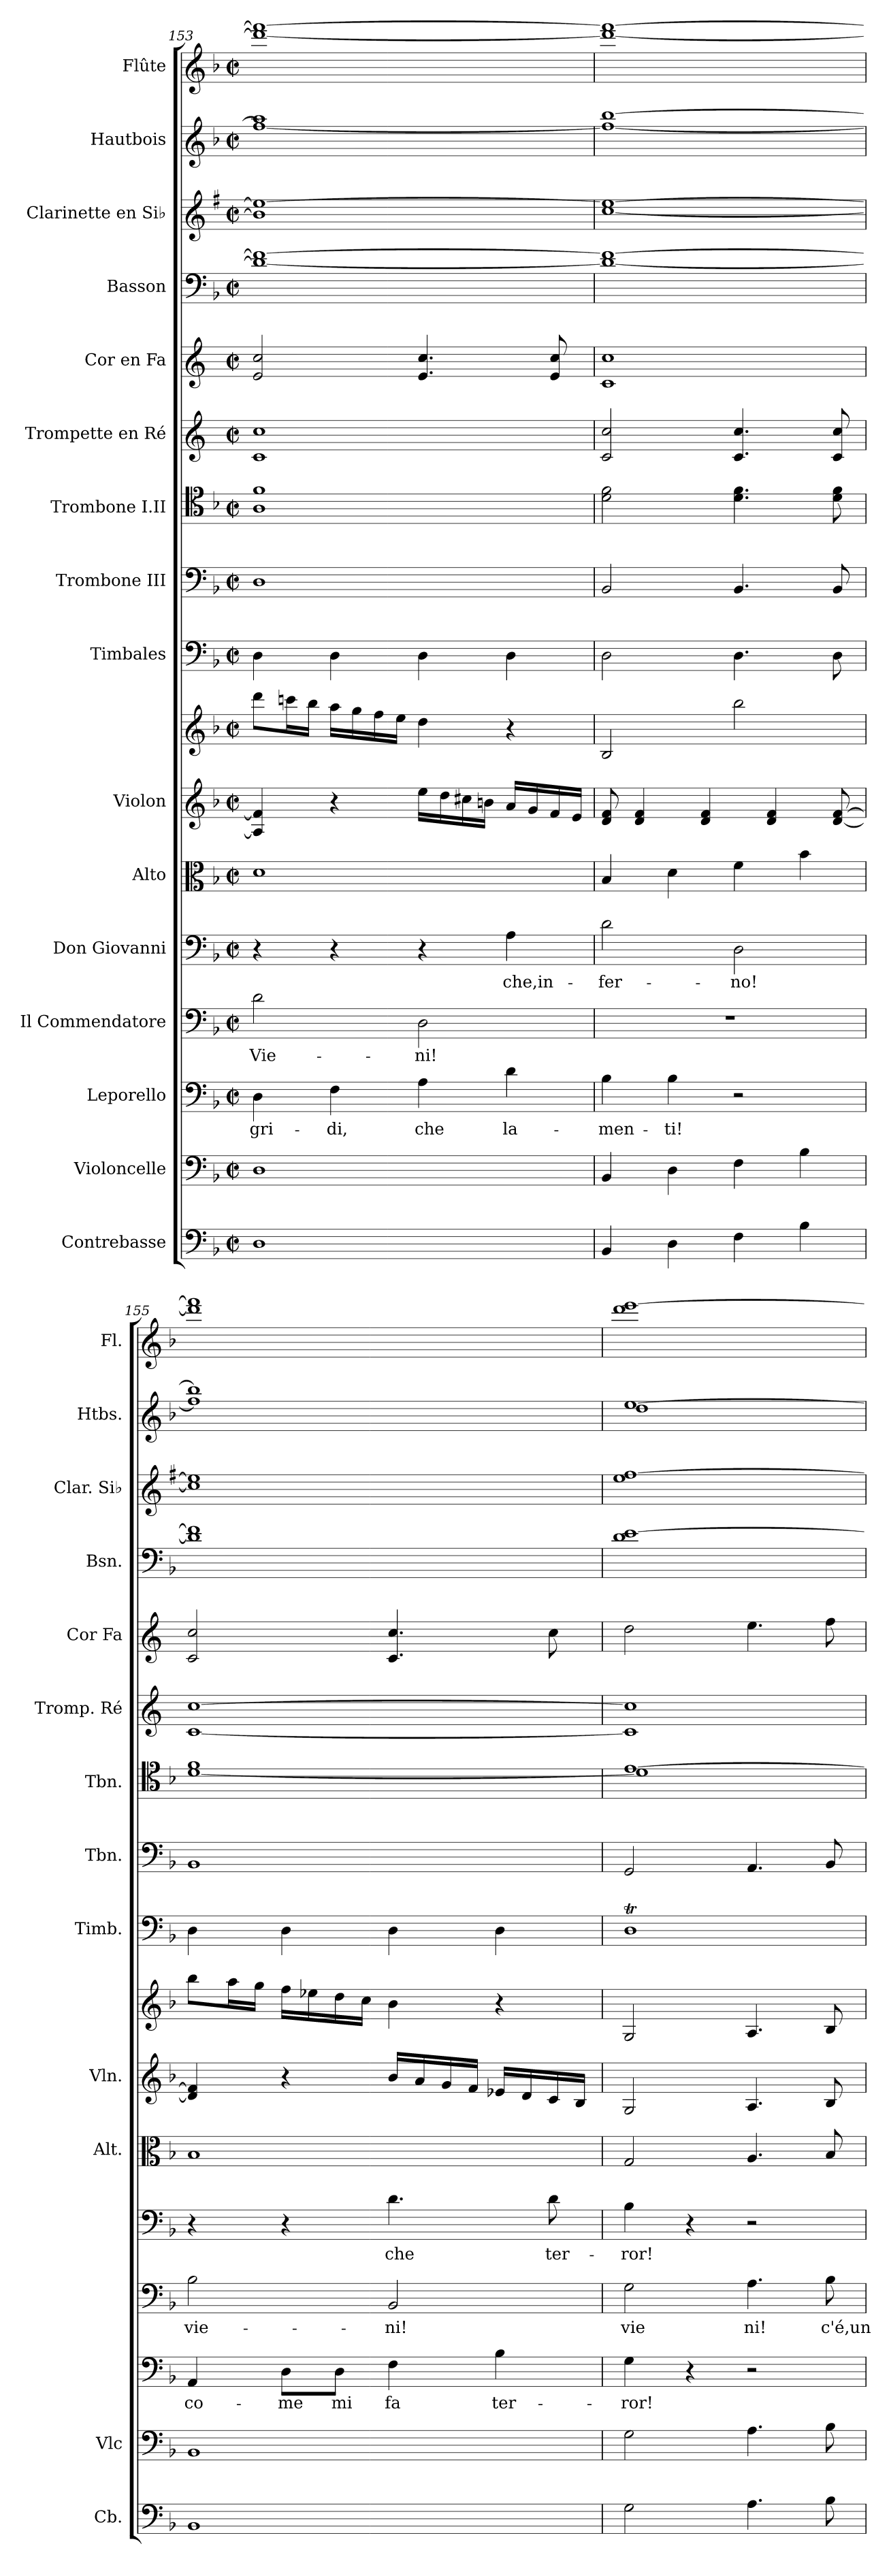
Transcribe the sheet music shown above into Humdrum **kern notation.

**kern	**kern	**kern	**text	**kern	**text	**kern	**text	**kern	**kern	**kern	**kern	**kern	**kern	**kern	**kern	**kern	**kern	**kern	**kern
*part16	*part15	*part14	*part14	*part13	*part13	*part12	*part12	*part11	*part10	*part10	*part9	*part8	*part7	*part6	*part5	*part4	*part3	*part2	*part1
*staff17	*staff16	*staff15	*staff15	*staff14	*staff14	*staff13	*staff13	*staff12	*staff11	*staff10	*staff9	*staff8	*staff7	*staff6	*staff5	*staff4	*staff3	*staff2	*staff1
*I"Contrebasse	*I"Violoncelle	*I"Leporello	*	*I"Il Commendatore	*	*I"Don Giovanni	*	*I"Alto	*I"Violon	*	*I"Timbales	*I"Trombone III	*I"Trombone I.II	*I"Trompette en Ré	*I"Cor en Fa	*I"Basson	*I"Clarinette en Si♭	*I"Hautbois	*I"Flûte
*I'Cb.	*I'Vlc	*	*	*	*	*	*	*I'Alt.	*I'Vln.	*	*I'Timb.	*I'Tbn.	*I'Tbn.	*I'Tromp. Ré	*I'Cor Fa	*I'Bsn.	*I'Clar. Si♭	*I'Htbs.	*I'Fl.
*clefF4	*clefF4	*clefF4	*	*clefF4	*	*clefF4	*	*clefC3	*clefG2	*clefG2	*clefF4	*clefF4	*clefC4	*clefG2	*clefG2	*clefF4	*clefG2	*clefG2	*clefG2
*ITrd7c12	*	*	*	*	*	*	*	*	*	*	*	*	*	*ITrd-1c-2	*ITrd4c7	*	*ITrd1c2	*	*
*k[b-]	*k[b-]	*k[b-]	*	*k[b-]	*	*k[b-]	*	*k[b-]	*k[b-]	*k[b-]	*k[b-]	*k[b-]	*k[b-]	*k[f#c#]	*k[b-]	*k[b-]	*k[b-]	*k[b-]	*k[b-]
*M2/2	*M2/2	*M2/2	*	*M2/2	*	*M2/2	*	*M2/2	*M2/2	*M2/2	*M2/2	*M2/2	*M2/2	*M2/2	*M2/2	*M2/2	*M2/2	*M2/2	*M2/2
*met(c|)	*met(c|)	*met(c|)	*	*met(c|)	*	*met(c|)	*	*met(c|)	*met(c|)	*met(c|)	*met(c|)	*met(c|)	*met(c|)	*met(c|)	*met(c|)	*met(c|)	*met(c|)	*met(c|)	*met(c|)
=153	=153	=153	=153	=153	=153	=153	=153	=153	=153	=153	=153	=153	=153	=153	=153	=153	=153	=153	=153
!	!	!	!LO:LY:b	!	!LO:LY:b	!	!	!	!	!	!	!	!	!	!	!	!	!	!
*	*	*	*	*	*	*	*	*	*	*	*	*	*	*	*	*	*	*^	*
1DD	1D	4D\	gri-	2d\	Vie-	4r	.	1d	4A/] 4f/]	8ddd\L	4D\	1D	1A 1f	1d 1dd	2A/ 2f/	1d_ 1f_	1a] 1dd_	1aa	1ff_	1ddd_ 1fff_
.	.	.	.	.	.	.	.	.	.	16cccn\L	.	.	.	.	.	.	.	.	.	.
.	.	.	.	.	.	.	.	.	.	16bb-\JJ	.	.	.	.	.	.	.	.	.	.
!	!	!	!LO:LY:b	!	!	!	!	!	!	!	!	!	!	!	!	!	!	!	!	!
.	.	4F\	-di,	.	.	4r	.	.	4r	16aa\LL	4D\	.	.	.	.	.	.	.	.	.
.	.	.	.	.	.	.	.	.	.	16gg\	.	.	.	.	.	.	.	.	.	.
.	.	.	.	.	.	.	.	.	.	16ff\	.	.	.	.	.	.	.	.	.	.
.	.	.	.	.	.	.	.	.	.	16ee\JJ	.	.	.	.	.	.	.	.	.	.
!	!	!	!LO:LY:b	!	!LO:LY:b	!	!	!	!	!	!	!	!	!	!	!	!	!	!	!
.	.	4A\	che	2D\	-ni!	4r	.	.	16ee\LL	4dd\	4D\	.	.	.	4.A/ 4.f/	.	.	.	.	.
.	.	.	.	.	.	.	.	.	16dd\	.	.	.	.	.	.	.	.	.	.	.
.	.	.	.	.	.	.	.	.	16cc#X\	.	.	.	.	.	.	.	.	.	.	.
.	.	.	.	.	.	.	.	.	16bn\JJ	.	.	.	.	.	.	.	.	.	.	.
!	!	!	!LO:LY:b	!	!	!	!LO:LY:b	!	!	!	!	!	!	!	!	!	!	!	!	!
.	.	4d\	la-	.	.	4A\	che,in-	.	16a/LL	4r	4D\	.	.	.	.	.	.	.	.	.
.	.	.	.	.	.	.	.	.	16g/	.	.	.	.	.	.	.	.	.	.	.
.	.	.	.	.	.	.	.	.	16f/	.	.	.	.	.	8A/ 8f/	.	.	.	.	.
.	.	.	.	.	.	.	.	.	16e/JJ	.	.	.	.	.	.	.	.	.	.	.
=154	=154	=154	=154	=154	=154	=154	=154	=154	=154	=154	=154	=154	=154	=154	=154	=154	=154	=154	=154	=154
!	!	!	!LO:LY:b	!	!	!	!LO:LY:b	!	!	!	!	!	!	!	!	!	!	!	!	!
4BBB-/	4BB-/	4B-\	-men-	1r	.	2d\	-fer-	4B-/	8d/ 8f/	2B-/	2D\	2BB-/	2d\ 2f\	2d/ 2dd/	1F 1f	1d_ 1f_	[1b- 1dd_	[1bb-	1ff_	1ddd_ 1fff_
.	.	.	.	.	.	.	.	.	4d/ 4f/	.	.	.	.	.	.	.	.	.	.	.
!	!	!	!LO:LY:b	!	!	!	!	!	!	!	!	!	!	!	!	!	!	!	!	!
4DD\	4D\	4B-\	-ti!	.	.	.	.	4d\	.	.	.	.	.	.	.	.	.	.	.	.
.	.	.	.	.	.	.	.	.	4d/ 4f/	.	.	.	.	.	.	.	.	.	.	.
!	!	!	!	!	!	!	!LO:LY:b	!	!	!	!	!	!	!	!	!	!	!	!	!
4FF\	4F\	2r	.	.	.	2D\	-no!	4f\	.	2bb-\	4.D\	4.BB-/	4.d\ 4.f\	4.d/ 4.dd/	.	.	.	.	.	.
.	.	.	.	.	.	.	.	.	4d/ 4f/	.	.	.	.	.	.	.	.	.	.	.
4BB-\	4B-\	.	.	.	.	.	.	4b-\	.	.	.	.	.	.	.	.	.	.	.	.
.	.	.	.	.	.	.	.	.	[8d/ [8f/	.	8D\	8BB-/	8d\ 8f\	8d/ 8dd/	.	.	.	.	.	.
!!LO:PB:g=z
=155	=155	=155	=155	=155	=155	=155	=155	=155	=155	=155	=155	=155	=155	=155	=155	=155	=155	=155	=155	=155
!	!	!	!LO:LY:b	!	!LO:LY:b	!	!	!	!	!	!	!	!	!	!	!	!	!	!	!
*	*	*	*	*	*	*	*	*	*	*	*	*	*^	*	*	*	*	*	*	*
1BBB-	1BB-	4AA/	co-	2B-\	vie-	4r	.	1B-	4d/] 4f/]	8bb-\L	4D\	1BB-	1f	[1d	[1d [1dd	2F/ 2f/	1d] 1f]	1b-] 1dd]	1bb-]	1ff]	1ddd] 1fff]
.	.	.	.	.	.	.	.	.	.	16aa\L	.	.	.	.	.	.	.	.	.	.	.
.	.	.	.	.	.	.	.	.	.	16gg\JJ	.	.	.	.	.	.	.	.	.	.	.
!	!	!	!LO:LY:b	!	!	!	!	!	!	!	!	!	!	!	!	!	!	!	!	!	!
.	.	8D\L	-me	.	.	4r	.	.	4r	16ff\LL	4D\	.	.	.	.	.	.	.	.	.	.
.	.	.	.	.	.	.	.	.	.	16ee-X\	.	.	.	.	.	.	.	.	.	.	.
!	!	!	!LO:LY:b	!	!	!	!	!	!	!	!	!	!	!	!	!	!	!	!	!	!
.	.	8D\J	mi	.	.	.	.	.	.	16dd\	.	.	.	.	.	.	.	.	.	.	.
.	.	.	.	.	.	.	.	.	.	16cc\JJ	.	.	.	.	.	.	.	.	.	.	.
!	!	!	!LO:LY:b	!	!LO:LY:b	!	!LO:LY:b	!	!	!	!	!	!	!	!	!	!	!	!	!	!
.	.	4F\	fa	2BB-/	-ni!	4.d\	che	.	16b-/LL	4b-\	4D\	.	.	.	.	4.F/ 4.f/	.	.	.	.	.
.	.	.	.	.	.	.	.	.	16a/	.	.	.	.	.	.	.	.	.	.	.	.
.	.	.	.	.	.	.	.	.	16g/	.	.	.	.	.	.	.	.	.	.	.	.
.	.	.	.	.	.	.	.	.	16f/JJ	.	.	.	.	.	.	.	.	.	.	.	.
!	!	!	!LO:LY:b	!	!	!	!	!	!	!	!	!	!	!	!	!	!	!	!	!	!
.	.	4B-\	ter-	.	.	.	.	.	16e-X/LL	4r	4D\	.	.	.	.	.	.	.	.	.	.
.	.	.	.	.	.	.	.	.	16d/	.	.	.	.	.	.	.	.	.	.	.	.
!	!	!	!	!	!	!	!LO:LY:b	!	!	!	!	!	!	!	!	!	!	!	!	!	!
.	.	.	.	.	.	8d\	ter-	.	16c/	.	.	.	.	.	.	8f\	.	.	.	.	.
.	.	.	.	.	.	.	.	.	16B-/JJ	.	.	.	.	.	.	.	.	.	.	.	.
=156	=156	=156	=156	=156	=156	=156	=156	=156	=156	=156	=156	=156	=156	=156	=156	=156	=156	=156	=156	=156	=156
!	!	!	!LO:LY:b	!	!LO:LY:b	!	!LO:LY:b	!	!	!	!	!	!	!	!	!	!	!	!	!	!
2GG\	2G\	4G\	-ror!	2G\	vie	4B-\	-ror!	2G/	2G/	2G/	1DT	2GG/	[1e	1d]	1d] 1dd]	2g\	1d [1e	1dd [1ee	[1ee	1dd	1ddd [1eee
.	.	4r	.	.	.	4r	.	.	.	.	.	.	.	.	.	.	.	.	.	.	.
!	!	!	!	!	!LO:LY:b	!	!	!	!	!	!	!	!	!	!	!	!	!	!	!	!
4.AA\	4.A\	2r	.	4.A\	ni!	2r	.	4.A/	4.A/	4.A/	.	4.AA/	.	.	.	4.a\	.	.	.	.	.
!	!	!	!	!	!LO:LY:b	!	!	!	!	!	!	!	!	!	!	!	!	!	!	!	!
8BB-\	8B-\	.	.	8B-\	c'é,un	.	.	8B-/	8B-/	8B-/	.	8BB-/	.	.	.	8b-\	.	.	.	.	.
*	*	*	*	*	*	*	*	*	*	*	*	*	*v	*v	*	*	*	*	*v	*v	*
=	=	=	=	=	=	=	=	=	=	=	=	=	=	=	=	=	=	=	=
*-	*-	*-	*-	*-	*-	*-	*-	*-	*-	*-	*-	*-	*-	*-	*-	*-	*-	*-	*-
